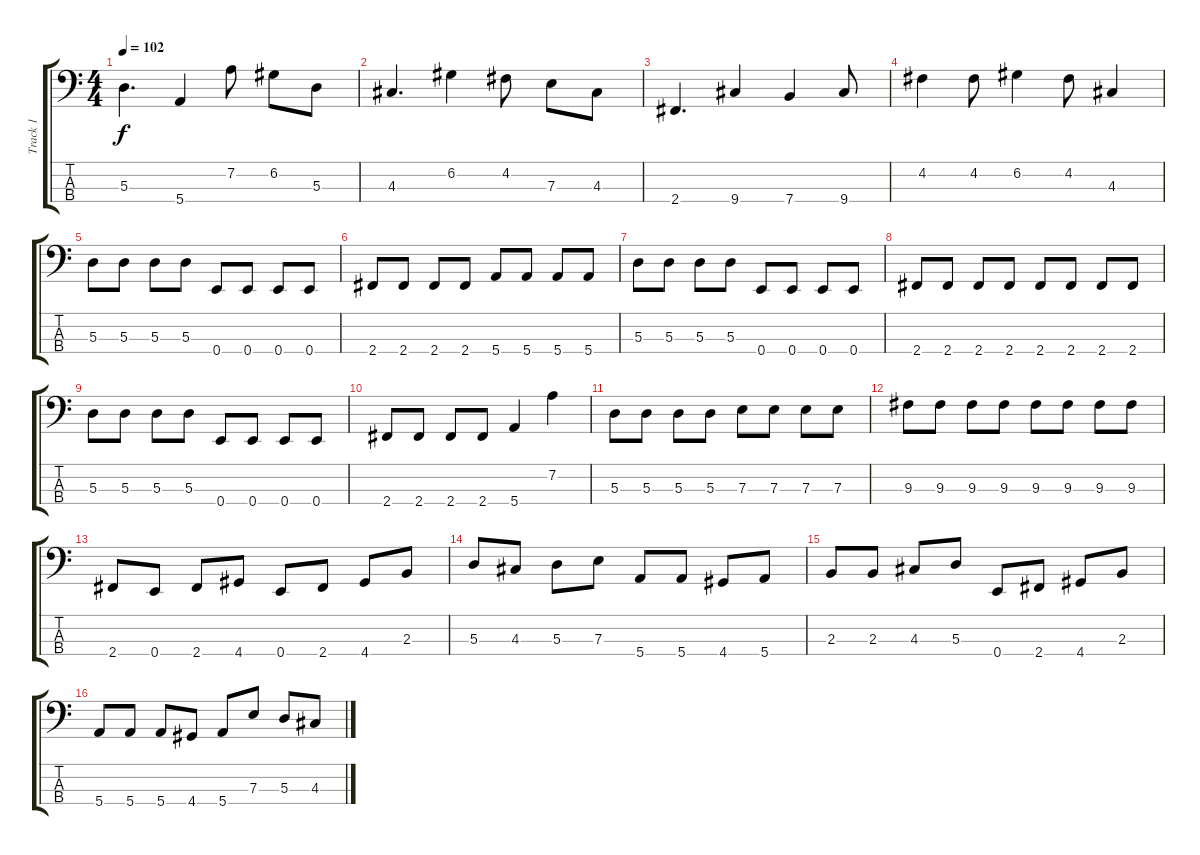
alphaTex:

\track ("Track 1" "Track 1") {instrument electricbassfinger}
\staff {score tabs}
\tuning (G2 D2 A1 E1) {hide}
\ts (4 4)
\tempo 102
\clef f4
\ks c
5.3.4{d dy f} 5.4.4 7.2.8 6.2.8 5.3.8 |
4.3.4{d} 6.2.4 4.2.8 7.3.8 4.3.8 |
2.4.4{d} 9.4.4 7.4.4 9.4.8 |
4.2.4 4.2.8 6.2.4 4.2.8 4.3.4 |
5.3.8 5.3.8 5.3.8 5.3.8 0.4.8 0.4.8 0.4.8 0.4.8 |
2.4.8 2.4.8 2.4.8 2.4.8 5.4.8 5.4.8 5.4.8 5.4.8 |
5.3.8 5.3.8 5.3.8 5.3.8 0.4.8 0.4.8 0.4.8 0.4.8 |
2.4.8 2.4.8 2.4.8 2.4.8 2.4.8 2.4.8 2.4.8 2.4.8 |
5.3.8 5.3.8 5.3.8 5.3.8 0.4.8 0.4.8 0.4.8 0.4.8 |
2.4.8 2.4.8 2.4.8 2.4.8 5.4.4 7.2.4 |
5.3.8 5.3.8 5.3.8 5.3.8 7.3.8 7.3.8 7.3.8 7.3.8 |
9.3.8 9.3.8 9.3.8 9.3.8 9.3.8 9.3.8 9.3.8 9.3.8 |
2.4.8 0.4.8 2.4.8 4.4.8 0.4.8 2.4.8 4.4.8 2.3.8 |
5.3.8 4.3.8 5.3.8 7.3.8 5.4.8 5.4.8 4.4.8 5.4.8 |
2.3.8 2.3.8 4.3.8 5.3.8 0.4.8 2.4.8 4.4.8 2.3.8 |
5.4.8 5.4.8 5.4.8 4.4.8 5.4.8 7.3.8 5.3.8 4.3.8
